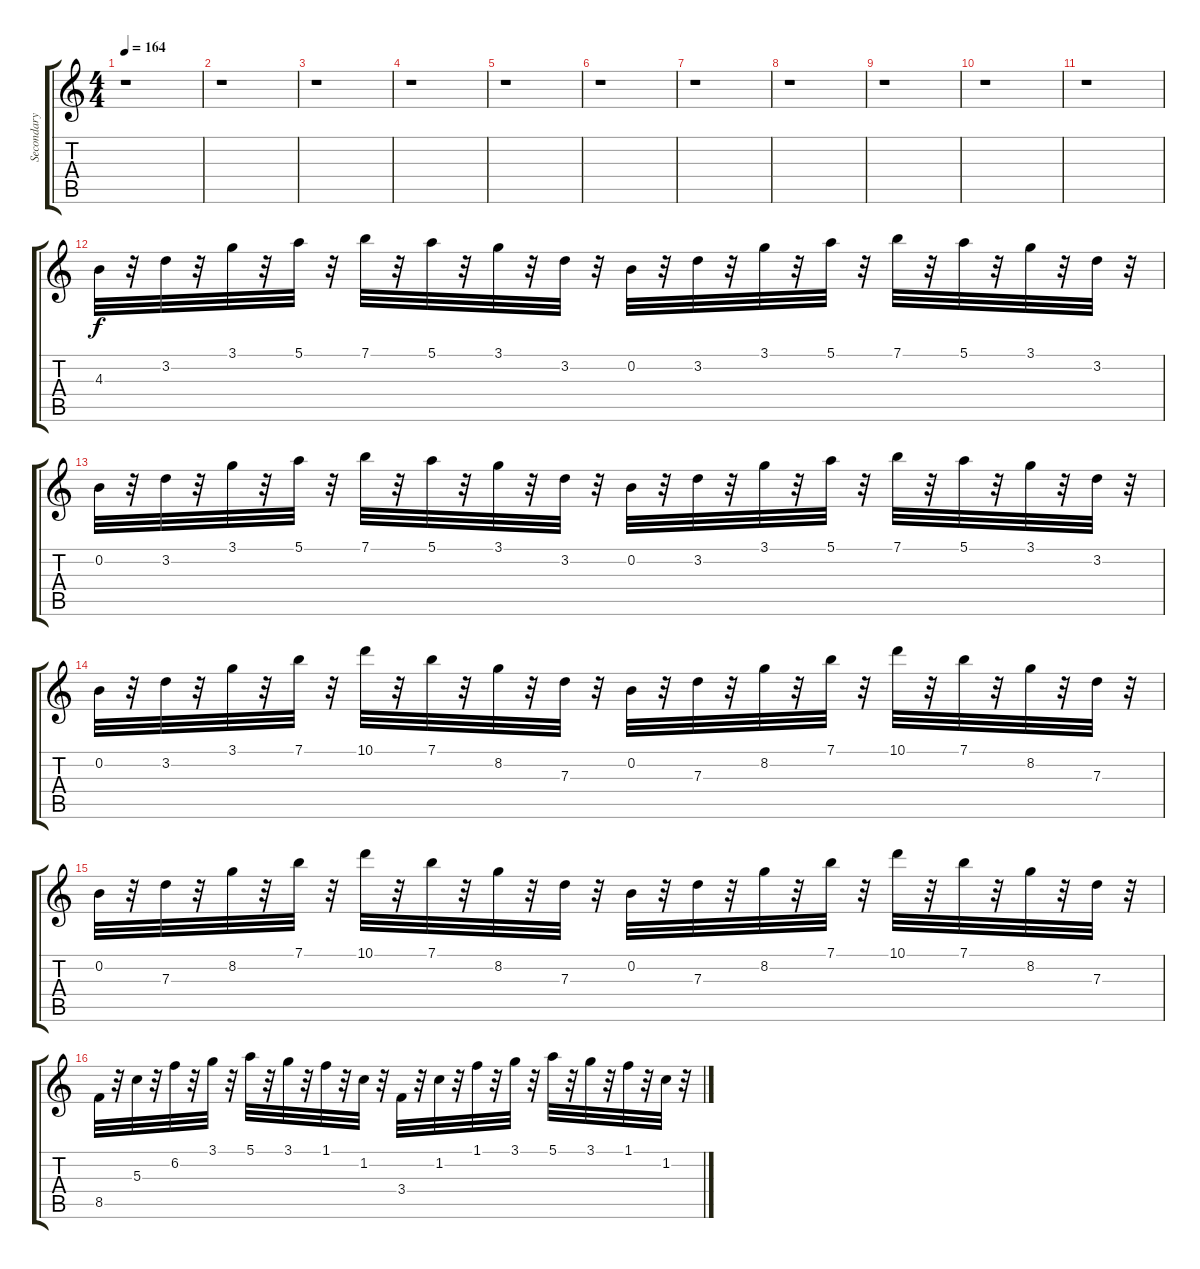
\track ("Secondary Keyboard Melody" "Secondary ") {instrument acousticguitarnylon}
\staff {score tabs}
\tuning (E4 B3 G3 D3 A2 E2) {hide}
\ts (4 4)
\tempo 164
\clef g2
\ks c
r.1{dy f} |
r.1 |
r.1 |
r.1 |
r.1 |
r.1 |
r.1 |
r.1 |
r.1 |
r.1 |
r.1 |
4.3.32{balance 8} r.32 3.2.32 r.32 3.1.32 r.32 5.1.32 r.32 7.1.32 r.32 5.1.32 r.32 3.1.32 r.32 3.2.32 r.32 0.2.32{balance 2} r.32 3.2.32 r.32 3.1.32 r.32 5.1.32 r.32 7.1.32 r.32 5.1.32 r.32 3.1.32 r.32 3.2.32 r.32 |
0.2.32{balance 0} r.32 3.2.32 r.32 3.1.32 r.32 5.1.32 r.32 7.1.32 r.32 5.1.32 r.32 3.1.32 r.32 3.2.32 r.32 0.2.32{balance 16} r.32 3.2.32 r.32 3.1.32 r.32 5.1.32 r.32 7.1.32 r.32 5.1.32 r.32 3.1.32 r.32 3.2.32 r.32 |
0.2.32{balance 8} r.32 3.2.32 r.32 3.1.32 r.32 7.1.32 r.32 10.1.32 r.32 7.1.32 r.32 8.2.32 r.32 7.3.32 r.32 0.2.32{balance 1} r.32 7.3.32 r.32 8.2.32 r.32 7.1.32 r.32 10.1.32 r.32 7.1.32 r.32 8.2.32 r.32 7.3.32 r.32 |
0.2.32 r.32 7.3.32 r.32 8.2.32 r.32 7.1.32 r.32 10.1.32 r.32 7.1.32 r.32 8.2.32 r.32 7.3.32 r.32 0.2.32 r.32 7.3.32 r.32 8.2.32 r.32 7.1.32 r.32 10.1.32 r.32 7.1.32 r.32 8.2.32 r.32 7.3.32 r.32 |
8.5.32{balance 8} r.32 5.3.32 r.32 6.2.32 r.32 3.1.32 r.32 5.1.32 r.32 3.1.32 r.32 1.1.32 r.32 1.2.32 r.32 3.4.32{balance 16} r.32 1.2.32 r.32 1.1.32 r.32 3.1.32 r.32 5.1.32 r.32 3.1.32 r.32 1.1.32 r.32 1.2.32 r.32
